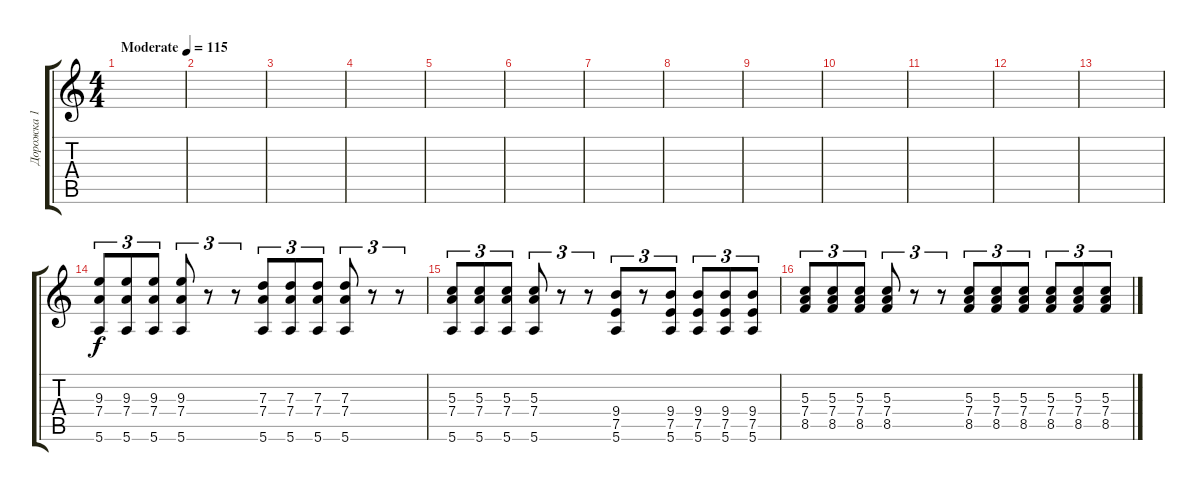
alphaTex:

\track ("Дорожка 1" "Дорожка 1") {instrument overdrivenguitar}
\staff {score tabs}
\tuning (E4 B3 G3 D3 A2 E2) {hide}
\ts (4 4)
\tempo (115 "Moderate")
\clef g2
\ks c
|
|
|
|
|
|
|
|
|
|
|
|
|
(9.3 7.4 5.6).8{tu (3 2)} (9.3 7.4 5.6).8{tu (3 2)} (9.3 7.4 5.6).8{tu (3 2)} (9.3 7.4 5.6).8{tu (3 2)} r.8{tu (3 2)} r.8{tu (3 2)} (7.3 7.4 5.6).8{tu (3 2)} (7.3 7.4 5.6).8{tu (3 2)} (7.3 7.4 5.6).8{tu (3 2)} (7.3 7.4 5.6).8{tu (3 2)} r.8{tu (3 2)} r.8{tu (3 2)} |
(5.3 7.4 5.6).8{tu (3 2)} (5.3 7.4 5.6).8{tu (3 2)} (5.3 7.4 5.6).8{tu (3 2)} (5.3 7.4 5.6).8{tu (3 2)} r.8{tu (3 2)} r.8{tu (3 2)} (9.4 7.5 5.6).8{tu (3 2)} r.8{tu (3 2)} (9.4 7.5 5.6).8{tu (3 2)} (9.4 7.5 5.6).8{tu (3 2)} (9.4 7.5 5.6).8{tu (3 2)} (9.4 7.5 5.6).8{tu (3 2)} |
(5.3 7.4 8.5).8{tu (3 2)} (5.3 7.4 8.5).8{tu (3 2)} (5.3 7.4 8.5).8{tu (3 2)} (5.3 7.4 8.5).8{tu (3 2)} r.8{tu (3 2)} r.8{tu (3 2)} (5.3 7.4 8.5).8{tu (3 2)} (5.3 7.4 8.5).8{tu (3 2)} (5.3 7.4 8.5).8{tu (3 2)} (5.3 7.4 8.5).8{tu (3 2)} (5.3 7.4 8.5).8{tu (3 2)} (5.3 7.4 8.5).8{tu (3 2)}
